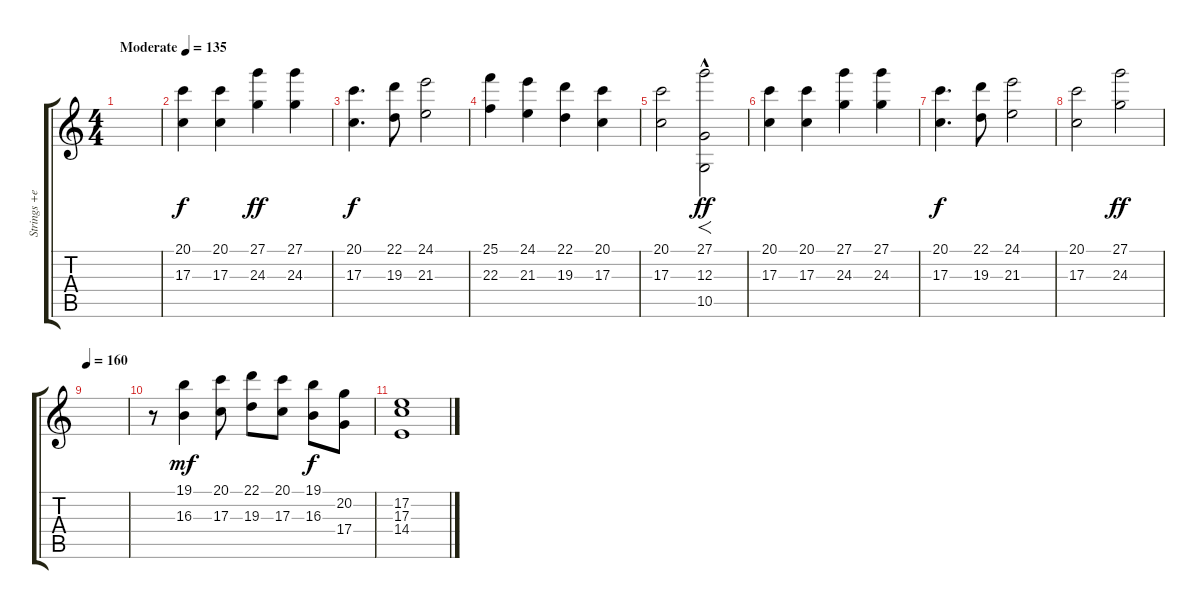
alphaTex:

\track ("Strings +extra" "Strings +e") {instrument stringensemble1}
\staff {score tabs}
\tuning (E4 B3 G3 D3 A2 E2) {hide}
\ts (4 4)
\tempo (135 "Moderate")
\clef g2
\ks c
|
(20.1 17.3).4 (20.1 17.3).4 (27.1 24.3).4{dy ff} (27.1 24.3).4 |
(20.1 17.3).4{d dy f} (22.1 19.3).8 (24.1 21.3).2 |
(25.1 22.3).4 (24.1 21.3).4 (22.1 19.3).4 (20.1 17.3).4 |
(20.1 17.3).2 (27.1 12.3{hac} 10.5{hac}).2{f dy ff} |
(20.1 17.3).4 (20.1 17.3).4 (27.1 24.3).4 (27.1 24.3).4 |
(20.1 17.3).4{d dy f} (22.1 19.3).8 (24.1 21.3).2 |
(20.1 17.3).2 (27.1 24.3).2{dy ff} |
\tempo 160
|
r.8 (19.1 16.3).4{dy mf} (20.1 17.3).8 (22.1 19.3).8 (20.1 17.3).8 (19.1 16.3).8{dy f} (20.2 17.4).8 |
(17.2 17.3 14.4).1
